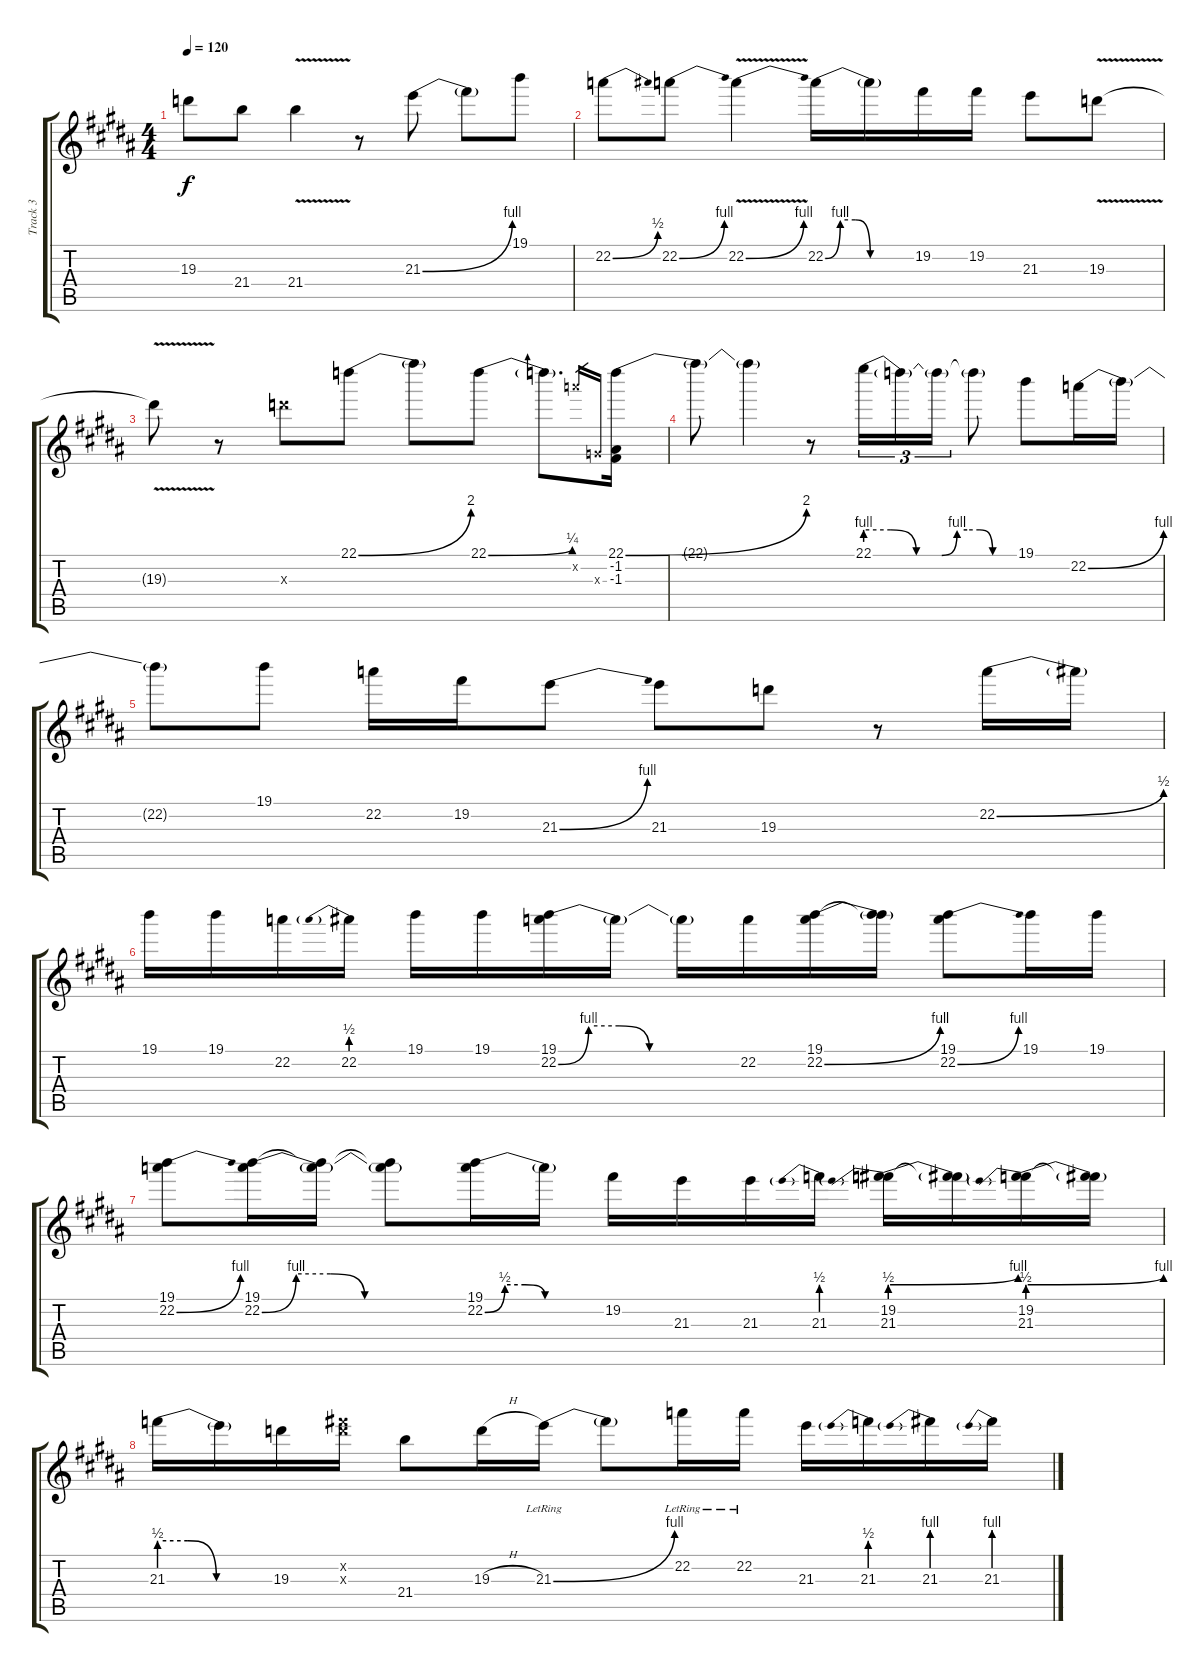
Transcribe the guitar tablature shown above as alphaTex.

\track ("Track 3" "Track 3") {instrument electricguitarclean}
\staff {score tabs}
\tuning (E4 B3 G3 D3 A2 E2) {hide}
\ts (4 4)
\tempo 120
\clef g2
\ks b
19.3.8{dy f} 21.4.8 21.4{v}.4 r.8 21.3{be (bend 0 0 60 4)}.8 21.3{t}.8 19.1.8 |
22.2{be (bend 0 0 60 2)}.8 22.2{be (bend 0 0 60 4)}.8 22.2{be (bend 0 0 60 4) v}.4 22.2{be (custom 0 0 10 4 20 4 30 0 60 0)}.16 22.2{t}.16 19.2.16 19.2.16 21.3.8 19.3{v}.8 |
19.3{t}.8 r.8 19.3{x}.8 22.1{be (bend 0 0 60 8)}.8 22.1{t}.8 22.1{be (bend 0 0 60 1)}.8 22.1{t}.8{d} 22.2{x}.16{gr} 0.3{x}.16{gr} (22.1{be (bend 0 0 60 8)} -1.2 -1.3).16 |
22.1{t}.8 22.1{t}.4 r.8 22.1{be (custom 0 4 10 4 20 0 30 0 36 4 40 4 45 4 50 0 60 0)}.16{tu (3 2)} 22.1{t}.16{tu (3 2)} 22.1{t}.16{tu (3 2)} 22.1{t}.8 19.1.8 22.2{be (bend 0 0 60 4)}.16 22.2{t}.16 |
22.2{t}.8 19.1.8 22.2.16 19.2.16 21.3{be (bend 0 0 60 4)}.8 21.3.8 19.3.8 r.8 22.2{be (bend 0 0 60 2)}.16 22.2{t}.16 |
19.1.16 19.1.16 22.2.16 22.2{be (prebend 0 2 60 2)}.16 19.1.16 19.1.16 (19.1 22.2{be (custom 0 0 10 4 20 4 30 0 60 0)}).16 22.2{t}.16 22.2{t}.16 22.2.16 (19.1 22.2{be (bend 0 0 60 4)}).16 (19.1{t} 22.2{t}).16 (19.1 22.2{be (bend 0 0 60 4)}).8 19.1.16 19.1.16 |
(19.1 22.2{be (bend 0 0 60 4)}).8 (19.1 22.2{be (custom 0 0 10 4 20 4 30 0 60 0)}).16 (19.1{t} 22.2{t}).16 (19.1{t} 22.2{t}).8 (19.1 22.2{be (custom 0 0 10 2 20 2 30 0 60 0)}).16 22.2{t}.16 19.2.16 21.3.16 21.3.16 21.3{be (prebend 0 2 60 2)}.16 (19.2 21.3{be (prebendbend 0 2 60 4)}).16 (19.2{t} 21.3{t}).16 (19.2 21.3{be (prebendbend 0 2 60 4)}).16 (19.2{t} 21.3{t}).16 |
21.3{be (custom 0 2 15 2 30 0 60 0)}.16 21.3{t}.16 19.3.16 (19.2{x} 19.3{x}).16 21.4.8 19.3{h}.16 21.3{be (bend 0 0 60 4) lr}.16 21.3{t}.8 22.2{lr}.16 22.2{lr}.16 21.3.16 21.3{be (prebend 0 2 60 2)}.16 21.3{be (prebend 0 4 60 4)}.16 21.3{be (prebend 0 4 60 4)}.16
